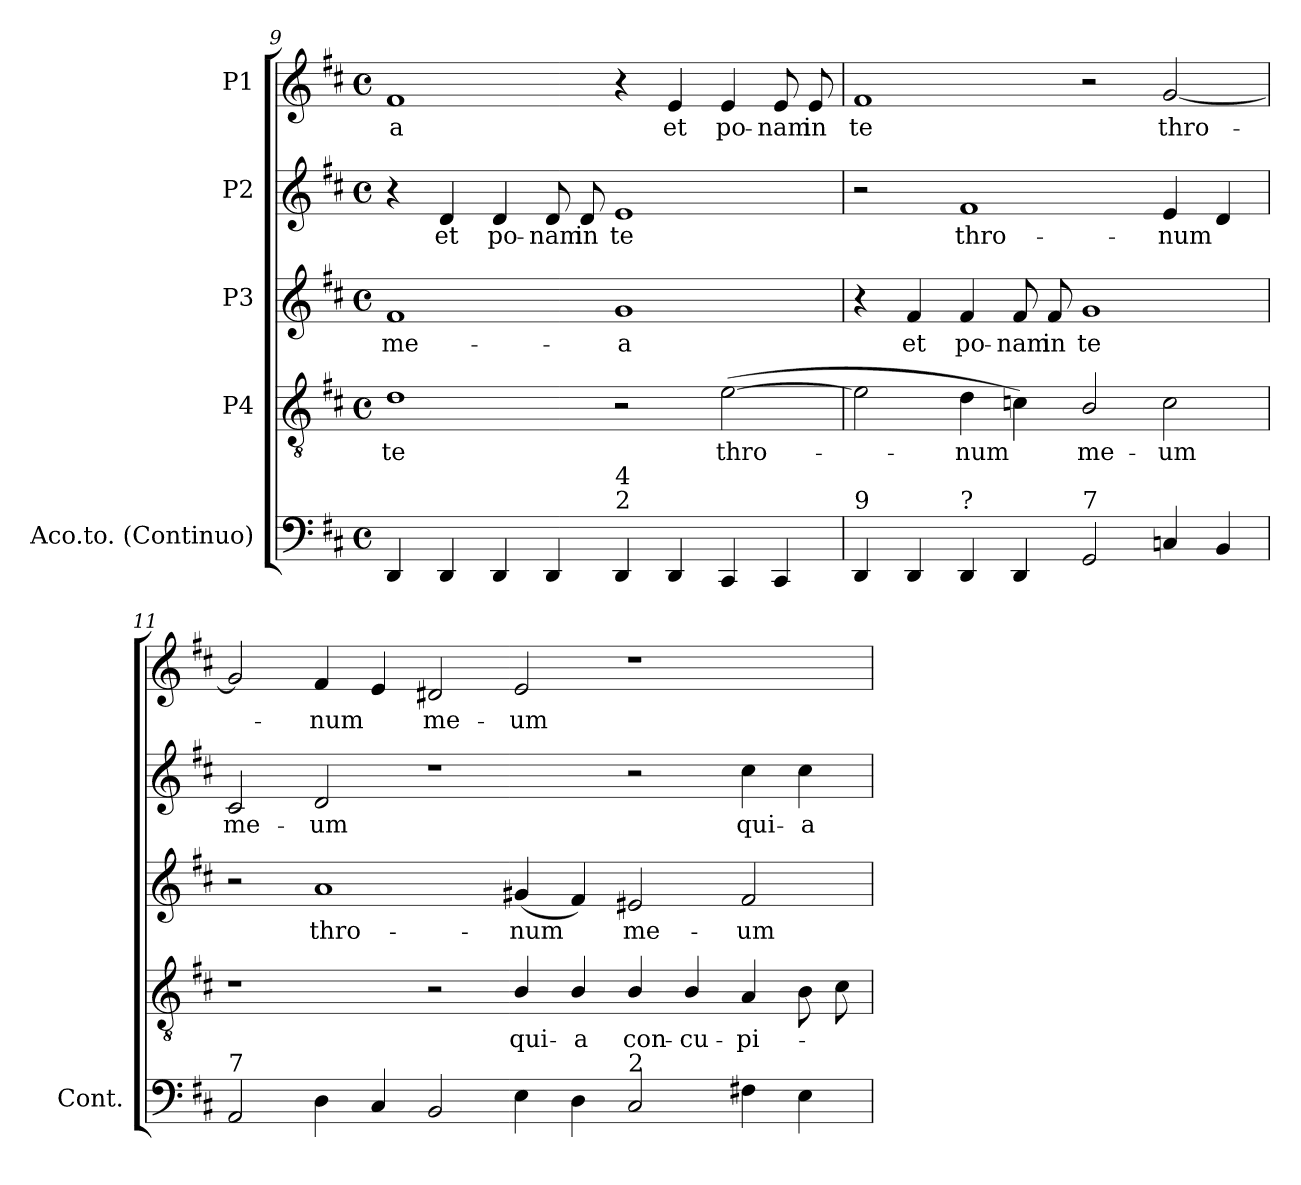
**kern	**kern	**text	**kern	**text	**kern	**text	**kern	**text
*part5	*part4	*part4	*part3	*part3	*part2	*part2	*part1	*part1
*staff5	*staff4	*staff4	*staff3	*staff3	*staff2	*staff2	*staff1	*staff1
*I"Aco.to. (Continuo)	*I"P4	*	*I"P3	*	*I"P2	*	*I"P1	*
*I'Cont.	*	*	*	*	*	*	*	*
*clefF4	*clefGv2	*	*clefG2	*	*clefG2	*	*clefG2	*
*	*ITrd7c12	*	*	*	*	*	*	*
*k[f#c#]	*k[f#c#]	*	*k[f#c#]	*	*k[f#c#]	*	*k[f#c#]	*
*D:	*D:	*	*D:	*	*D:	*	*D:	*
*M4/4	*M4/4	*	*M4/4	*	*M4/4	*	*M4/4	*
*met(c)	*met(c)	*	*met(c)	*	*met(c)	*	*met(c)	*
=9	=9	=9	=9	=9	=9	=9	=9	=9
!	!	!LO:LY:b:color=#000000	!	!	!	!	!	!
!	!	!	!	!LO:LY:b:color=#000000	!	!	!	!
!	!	!	!	!	!	!	!	!LO:LY:b:color=#000000
4DDi/	1Di	te	1f#i	me-	4r	.	1f#i	-a
!	!	!	!	!	!	!LO:LY:b:color=#000000	!	!
4DDi/	.	.	.	.	4di/	et	.	.
!	!	!	!	!	!	!LO:LY:b:color=#000000	!	!
4DDi/	.	.	.	.	4di/	po-	.	.
!	!	!	!	!	!	!LO:LY:b:color=#000000	!	!
4DDi/	.	.	.	.	8di/	-nam	.	.
!	!	!	!	!	!	!LO:LY:b:color=#000000	!	!
.	.	.	.	.	8di/	in	.	.
!	!	!	!	!LO:LY:b:color=#000000	!	!	!	!
!LO:TX:a:t=2	!	!	!	!	!	!	!	!
!LO:TX:t=4	!	!	!	!	!	!	!	!
!	!	!	!	!	!	!LO:LY:b:color=#000000	!	!
4DDi/	2r	.	1gi	-a	1ei	te	4r	.
!	!	!	!	!	!	!	!	!LO:LY:b:color=#000000
4DDi/	.	.	.	.	.	.	4ei/	et
!	!	!LO:LY:b:color=#000000	!	!	!	!	!	!
!	!	!	!	!	!	!	!	!LO:LY:b:color=#000000
4CC#i/	([2Ei\	thro-	.	.	.	.	4ei/	po-
!	!	!	!	!	!	!	!	!LO:LY:b:color=#000000
4CC#i/	.	.	.	.	.	.	8ei/	-nam
!	!	!	!	!	!	!	!	!LO:LY:b:color=#000000
.	.	.	.	.	.	.	8ei/	in
!!LO:LB:g=z
=10	=10	=10	=10	=10	=10	=10	=10	=10
!LO:TX:a:t=9	!	!	!	!	!	!	!	!
!	!	!	!	!	!	!	!	!LO:LY:b:color=#000000
4DDi/	2Ei\]	.	4r	.	2r	.	1f#i	te
!	!	!	!	!LO:LY:b:color=#000000	!	!	!	!
4DDi/	.	.	4f#i/	et	.	.	.	.
!	!	!LO:LY:b:color=#000000	!	!	!	!	!	!
!	!	!	!	!LO:LY:b:color=#000000	!	!	!	!
!LO:TX:a:t=?	!	!	!	!	!	!	!	!
!	!	!	!	!	!	!LO:LY:b:color=#000000	!	!
4DDi/	4Di\	-num	4f#i/	po-	1f#i	thro-	.	.
!	!	!	!	!LO:LY:b:color=#000000	!	!	!	!
4DDi/	4Cni\)	.	8f#i/	-nam	.	.	.	.
!	!	!	!	!LO:LY:b:color=#000000	!	!	!	!
.	.	.	8f#i/	in	.	.	.	.
!	!	!LO:LY:b:color=#000000	!	!	!	!	!	!
!LO:TX:a:t=7	!	!	!	!	!	!	!	!
!	!	!	!	!LO:LY:b:color=#000000	!	!	!	!
2GGi/	2BBi/	me-	1gi	te	.	.	2r	.
!	!	!LO:LY:b:color=#000000	!	!	!	!	!	!
!	!	!	!	!	!	!LO:LY:b:color=#000000	!	!
!	!	!	!	!	!	!	!	!LO:LY:b:color=#000000
4Cni/	2Ci\	-um	.	.	4ei/	-num	[2gi/	thro-
4BBi/	.	.	.	.	4di/	.	.	.
=11	=11	=11	=11	=11	=11	=11	=11	=11
!LO:TX:a:t=7	!	!	!	!	!	!	!	!
!	!	!	!	!	!	!LO:LY:b:color=#000000	!	!
2AAi/	1r	.	2r	.	2c#i/	me-	2gi/]	.
!	!	!	!	!LO:LY:b:color=#000000	!	!	!	!
!	!	!	!	!	!	!LO:LY:b:color=#000000	!	!
!	!	!	!	!	!	!	!	!LO:LY:b:color=#000000
4Di\	.	.	1ai	thro-	2di/	-um	4f#i/	-num
4C#i/	.	.	.	.	.	.	4ei/	.
!	!	!	!	!	!	!	!	!LO:LY:b:color=#000000
2BBi/	2r	.	.	.	1r	.	2d#Xi/	me-
!	!	!LO:LY:b:color=#000000	!	!	!	!	!	!
!	!	!	!	!LO:LY:b:color=#000000	!	!	!	!
!	!	!	!	!	!	!	!	!LO:LY:b:color=#000000
4Ei\	4BBi/	qui-	(4g#Xi/	-num	.	.	2ei/	-um
!	!	!LO:LY:b:color=#000000	!	!	!	!	!	!
4Di\	4BBi/	-a	4f#i/)	.	.	.	.	.
!	!	!LO:LY:b:color=#000000	!	!	!	!	!	!
!LO:TX:a:t=2	!	!	!	!	!	!	!	!
!	!	!	!	!LO:LY:b:color=#000000	!	!	!	!
2C#i/	4BBi/	con-	2e#Xi/	me-	2r	.	1r	.
!	!	!LO:LY:b:color=#000000	!	!	!	!	!	!
.	4BBi/	-cu-	.	.	.	.	.	.
!	!	!LO:LY:b:color=#000000	!	!	!	!	!	!
!	!	!	!	!LO:LY:b:color=#000000	!	!	!	!
!	!	!	!	!	!	!LO:LY:b:color=#000000	!	!
4F#Xi\	4AAi/	-pi-	2f#i/	-um	4cc#i\	qui-	.	.
!	!	!	!	!	!	!LO:LY:b:color=#000000	!	!
4Ei\	8BBi\	.	.	.	4cc#i\	-a	.	.
.	8C#i\	.	.	.	.	.	.	.
=	=	=	=	=	=	=	=	=
*-	*-	*-	*-	*-	*-	*-	*-	*-
